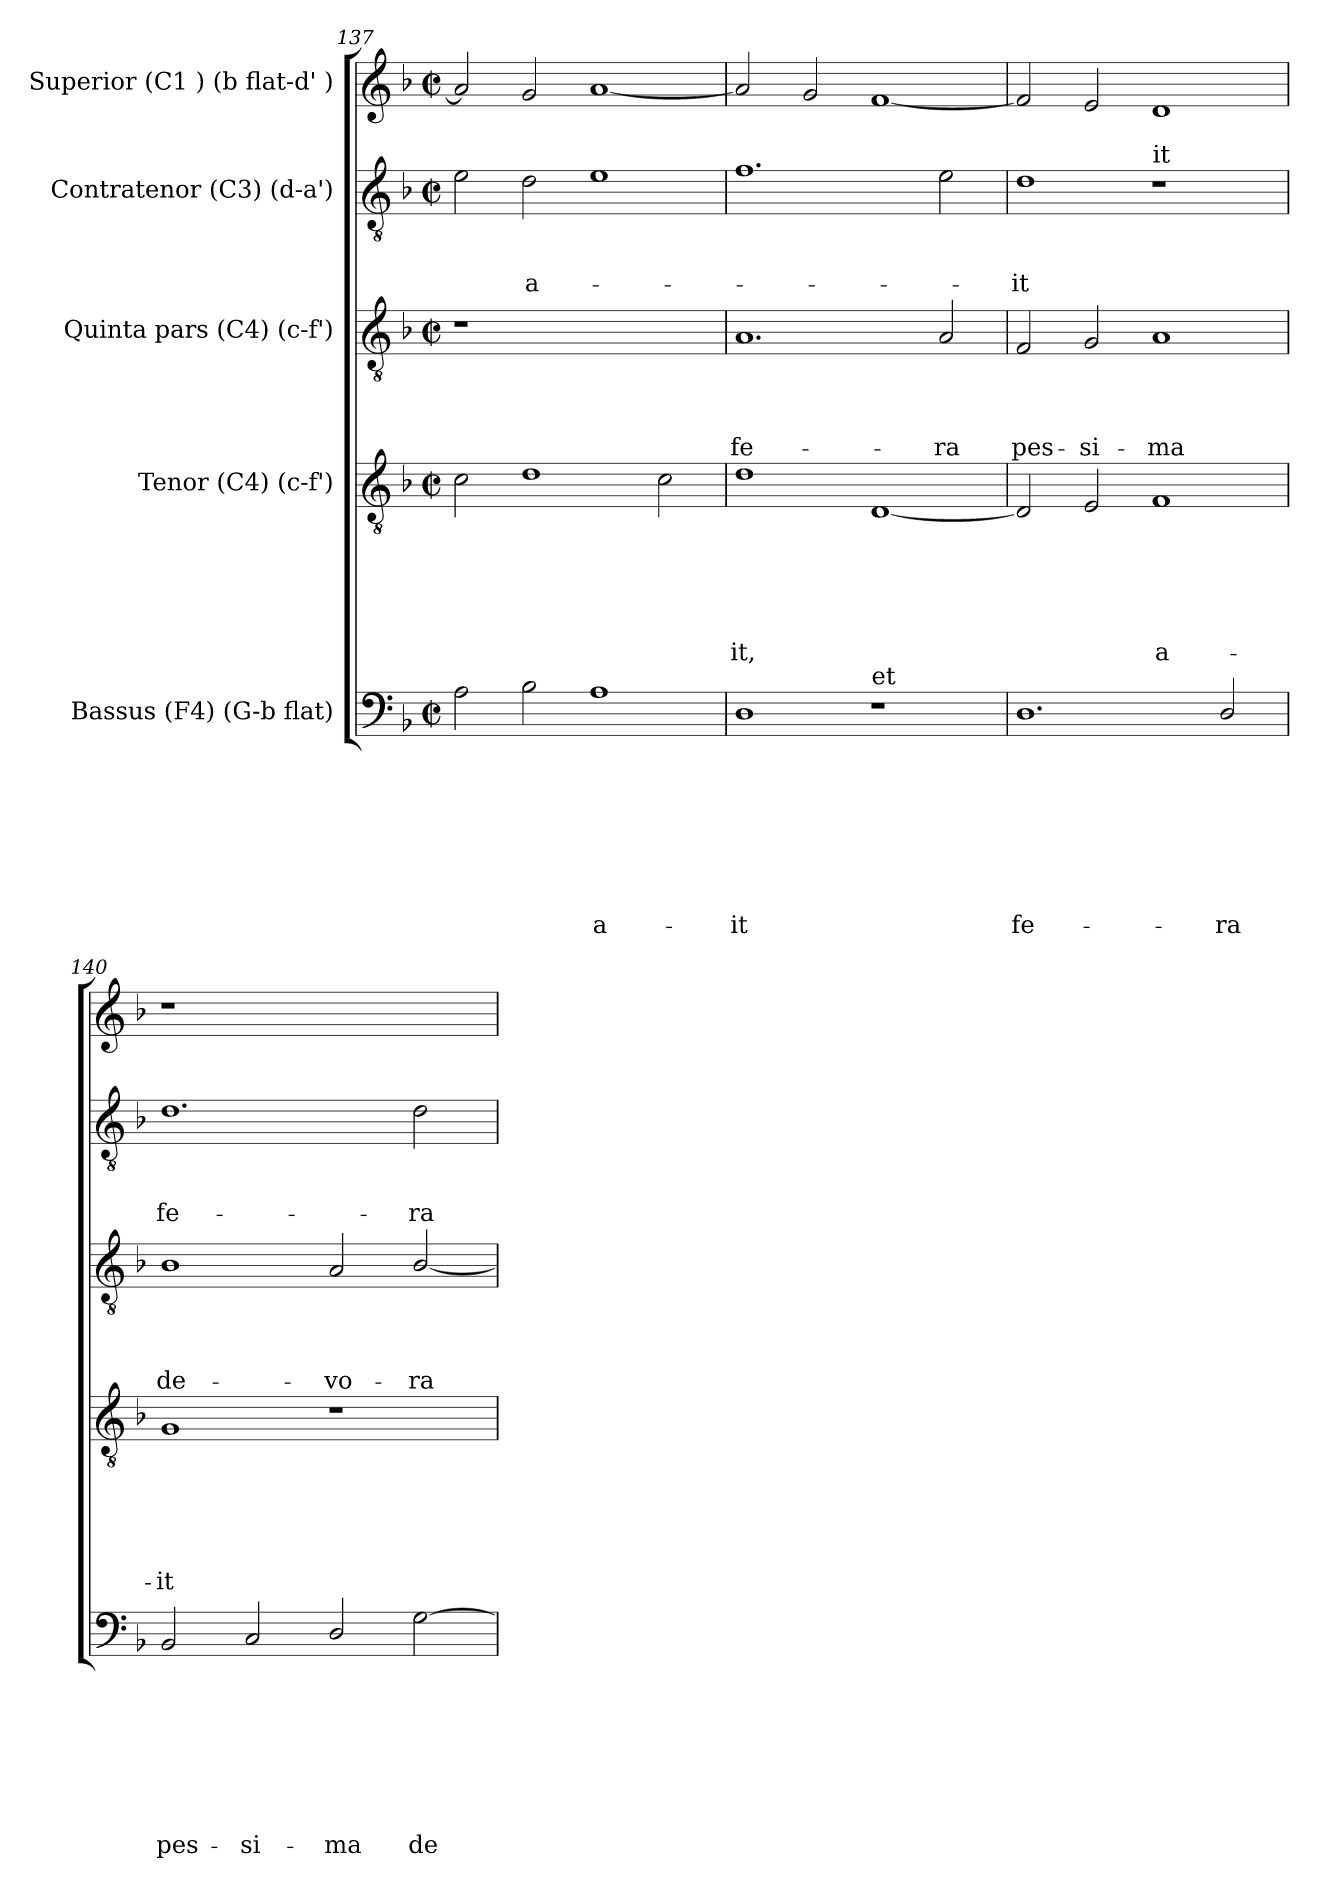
**kern	**text	**text	**text	**text	**text	**text	**text	**text	**kern	**text	**text	**text	**text	**text	**text	**kern	**text	**text	**text	**text	**kern	**text	**text	**text	**kern
*part5	*part5	*part5	*part5	*part5	*part5	*part5	*part5	*part5	*part4	*part4	*part4	*part4	*part4	*part4	*part4	*part3	*part3	*part3	*part3	*part3	*part2	*part2	*part2	*part2	*part1
*staff5	*staff5	*staff5	*staff5	*staff5	*staff5	*staff5	*staff5	*staff5	*staff4	*staff4	*staff4	*staff4	*staff4	*staff4	*staff4	*staff3	*staff3	*staff3	*staff3	*staff3	*staff2	*staff2	*staff2	*staff2	*staff1
*I"Bassus (F4) (G-b flat)	*	*	*	*	*	*	*	*	*I"Tenor (C4) (c-f')	*	*	*	*	*	*	*I"Quinta pars (C4) (c-f')	*	*	*	*	*I"Contratenor (C3) (d-a')	*	*	*	*I"Superior (C1 ) (b flat-d' )
!!LO:LB:g=z
*clefF4	*	*	*	*	*	*	*	*	*clefGv2	*	*	*	*	*	*	*clefGv2	*	*	*	*	*clefGv2	*	*	*	*clefG2
*k[b-]	*	*	*	*	*	*	*	*	*k[b-]	*	*	*	*	*	*	*k[b-]	*	*	*	*	*k[b-]	*	*	*	*k[b-]
*F:	*	*	*	*	*	*	*	*	*F:	*	*	*	*	*	*	*F:	*	*	*	*	*F:	*	*	*	*F:
*M2/2	*	*	*	*	*	*	*	*	*M2/2	*	*	*	*	*	*	*M2/2	*	*	*	*	*M2/2	*	*	*	*M2/2
*met(c|)	*	*	*	*	*	*	*	*	*met(c|)	*	*	*	*	*	*	*met(c|)	*	*	*	*	*met(c|)	*	*	*	*met(c|)
=137	=137	=137	=137	=137	=137	=137	=137	=137	=137	=137	=137	=137	=137	=137	=137	=137	=137	=137	=137	=137	=137	=137	=137	=137	=137
!	!	!	!	!	!	!	!	!	!	!	!	!	!	!	!	!LO:N:vis=1	!	!	!	!	!	!	!	!	!
2A\	.	.	.	.	.	.	.	.	2c\	.	.	.	.	.	.	1r	.	.	.	.	2e\	.	.	.	2a/]
!	!	!	!	!	!	!	!	!	!	!	!	!	!	!	!	!	!	!	!	!	!	!	!	!LO:LY:b:rj	!
2B-\	.	.	.	.	.	.	.	.	1d	.	.	.	.	.	.	.	.	.	.	.	2d\	.	.	a-	2g/
!	!	!	!	!	!	!	!	!LO:LY:b:rj	!	!	!	!	!	!	!	!	!	!	!	!	!	!	!	!	!
1A	.	.	.	.	.	.	.	a-	.	.	.	.	.	.	.	1ryy	.	.	.	.	1e	.	.	.	[<1a
.	.	.	.	.	.	.	.	.	2c\	.	.	.	.	.	.	.	.	.	.	.	.	.	.	.	.
=138	=138	=138	=138	=138	=138	=138	=138	=138	=138	=138	=138	=138	=138	=138	=138	=138	=138	=138	=138	=138	=138	=138	=138	=138	=138
!	!	!	!	!	!	!	!	!LO:LY:b	!	!	!	!	!	!	!LO:LY:b	!	!	!	!	!LO:LY:b	!	!	!	!	!
1D	.	.	.	.	.	.	.	-it	1d	.	.	.	.	.	-it,	1.A	.	.	.	fe-	1.f	.	.	.	2a/]
.	.	.	.	.	.	.	.	.	.	.	.	.	.	.	.	.	.	.	.	.	.	.	.	.	2g/
!LO:TX:a:t=et	!	!	!	!	!	!	!	!	!	!	!	!	!	!	!	!	!	!	!	!	!	!	!	!	!
1r	.	.	.	.	.	.	.	.	[<1D	.	.	.	.	.	.	.	.	.	.	.	.	.	.	.	[<1f
!	!	!	!	!	!	!	!	!	!	!	!	!	!	!	!	!	!	!	!	!LO:LY:b	!	!	!	!	!
.	.	.	.	.	.	.	.	.	.	.	.	.	.	.	.	2A/	.	.	.	-ra	2e\	.	.	.	.
=139	=139	=139	=139	=139	=139	=139	=139	=139	=139	=139	=139	=139	=139	=139	=139	=139	=139	=139	=139	=139	=139	=139	=139	=139	=139
!	!	!	!	!	!	!	!	!LO:LY:b	!	!	!	!	!	!	!	!	!	!	!	!LO:LY:b	!	!	!	!LO:LY:b	!
1.D	.	.	.	.	.	.	.	fe-	2D/]	.	.	.	.	.	.	2F/	.	.	.	pes-	1d	.	.	-it	2f/]
!	!	!	!	!	!	!	!	!	!	!	!	!	!	!	!	!	!	!	!	!LO:LY:b	!	!	!	!	!
.	.	.	.	.	.	.	.	.	2E/	.	.	.	.	.	.	2G/	.	.	.	-si-	.	.	.	.	2e/
!	!	!	!	!	!	!	!	!	!	!	!	!	!	!	!	!	!	!	!	!	!LO:TX:a:t=it	!	!	!	!
!	!	!	!	!	!	!	!	!	!	!	!	!	!	!	!LO:LY:b:rj	!	!	!	!	!LO:LY:b	!	!	!	!	!
.	.	.	.	.	.	.	.	.	1F	.	.	.	.	.	a-	1A	.	.	.	-ma	1r	.	.	.	1d
!	!	!	!	!	!	!	!	!LO:LY:b	!	!	!	!	!	!	!	!	!	!	!	!	!	!	!	!	!
2D/	.	.	.	.	.	.	.	-ra	.	.	.	.	.	.	.	.	.	.	.	.	.	.	.	.	.
=140	=140	=140	=140	=140	=140	=140	=140	=140	=140	=140	=140	=140	=140	=140	=140	=140	=140	=140	=140	=140	=140	=140	=140	=140	=140
!	!	!	!	!	!	!	!	!LO:LY:b	!	!	!	!	!	!	!LO:LY:b	!	!	!	!	!LO:LY:b	!	!	!	!LO:LY:b	!LO:N:vis=1
2BB-/	.	.	.	.	.	.	.	pes-	1G	.	.	.	.	.	-it	1B-	.	.	.	de-	1.d	.	.	fe-	1r
!	!	!	!	!	!	!	!	!LO:LY:b	!	!	!	!	!	!	!	!	!	!	!	!	!	!	!	!	!
2C/	.	.	.	.	.	.	.	-si-	.	.	.	.	.	.	.	.	.	.	.	.	.	.	.	.	.
!	!	!	!	!	!	!	!	!LO:LY:b	!	!	!	!	!	!	!	!	!	!	!	!LO:LY:b	!	!	!	!	!
2D/	.	.	.	.	.	.	.	-ma	1r	.	.	.	.	.	.	2A/	.	.	.	-vo-	.	.	.	.	1ryy
!	!	!	!	!	!	!	!	!LO:LY:b	!	!	!	!	!	!	!	!	!	!	!	!LO:LY:b	!	!	!	!LO:LY:b	!
[>2G\	.	.	.	.	.	.	.	de-	.	.	.	.	.	.	.	[>2B-/	.	.	.	-ra-	2d\	.	.	-ra	.
=	=	=	=	=	=	=	=	=	=	=	=	=	=	=	=	=	=	=	=	=	=	=	=	=	=
*-	*-	*-	*-	*-	*-	*-	*-	*-	*-	*-	*-	*-	*-	*-	*-	*-	*-	*-	*-	*-	*-	*-	*-	*-	*-
